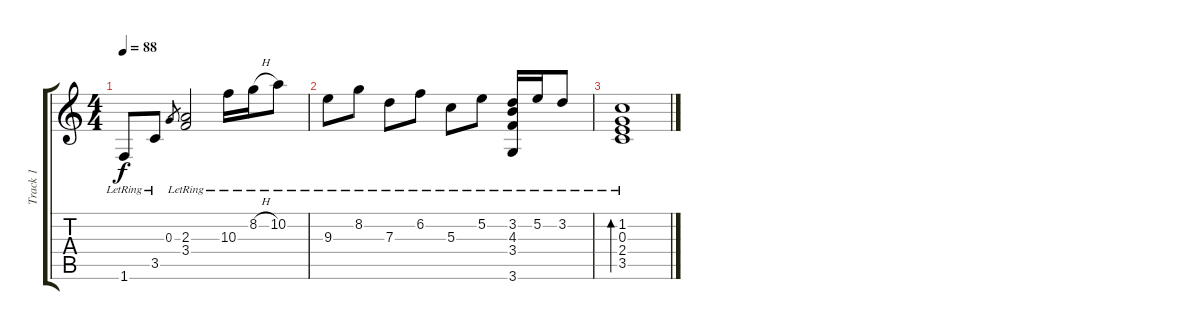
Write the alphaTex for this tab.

\track ("Track 1" "Track 1") {instrument acousticguitarsteel}
\staff {score tabs}
\tuning (E4 B3 G3 D3 A2 E2) {hide}
\ts (4 4)
\tempo 88
\clef g2
\ks c
1.6{lr}.8{dy f} 3.5{lr}.8 0.3.8{gr} (2.3{lr} 3.4{lr}).2 10.3{lr}.16 8.2{h lr}.16 10.2{lr}.8 |
9.3{lr}.8 8.2{lr}.8 7.3{lr}.8 6.2{lr}.8 5.3{lr}.8 5.2{lr}.8 (3.2{lr} 4.3{lr} 3.4{lr} 3.6{lr}).16 5.2{lr}.16 3.2{lr}.8 |
(1.2{lr} 0.3{lr} 2.4{lr} 3.5{lr}).1{bd 480}
